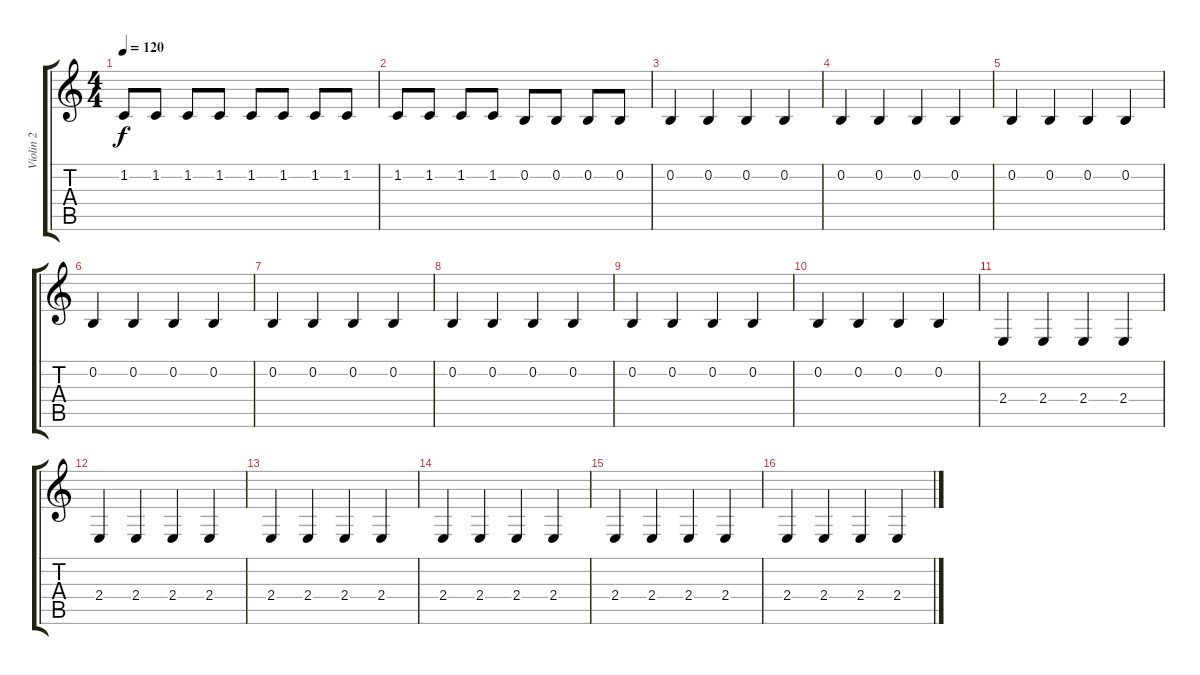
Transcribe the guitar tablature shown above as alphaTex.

\track ("Violin 2" "Violin 2") {instrument violin}
\staff {score tabs}
\tuning (E4 B3 G3 D3 A2 E2) {hide}
\ts (4 4)
\tempo 120
\clef g2
\ks c
1.2.8{dy f} 1.2.8 1.2.8 1.2.8 1.2.8 1.2.8 1.2.8 1.2.8 |
1.2.8 1.2.8 1.2.8 1.2.8 0.2.8 0.2.8 0.2.8 0.2.8 |
0.2.4 0.2.4 0.2.4 0.2.4 |
0.2.4 0.2.4 0.2.4 0.2.4 |
0.2.4 0.2.4 0.2.4 0.2.4 |
0.2.4 0.2.4 0.2.4 0.2.4 |
0.2.4 0.2.4 0.2.4 0.2.4 |
0.2.4 0.2.4 0.2.4 0.2.4 |
0.2.4 0.2.4 0.2.4 0.2.4 |
0.2.4 0.2.4 0.2.4 0.2.4 |
2.4.4 2.4.4 2.4.4 2.4.4 |
2.4.4 2.4.4 2.4.4 2.4.4 |
2.4.4 2.4.4 2.4.4 2.4.4 |
2.4.4 2.4.4 2.4.4 2.4.4 |
2.4.4 2.4.4 2.4.4 2.4.4 |
2.4.4 2.4.4 2.4.4 2.4.4
